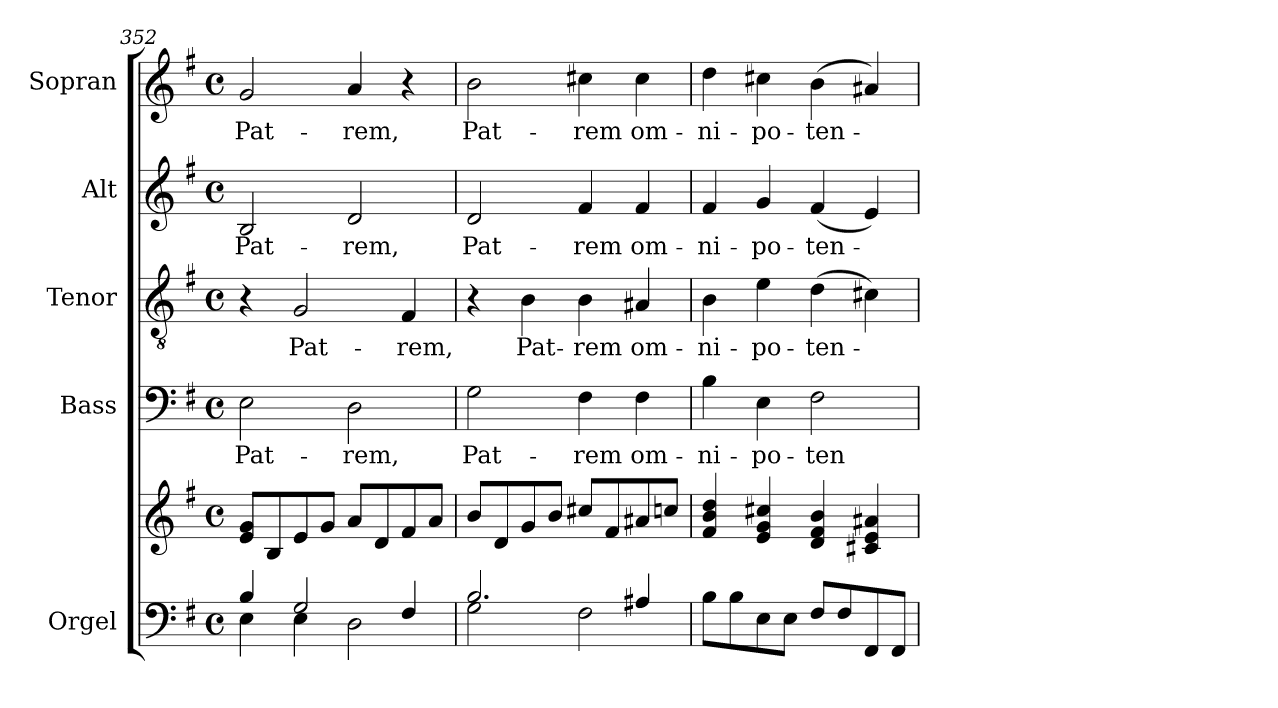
**kern	**kern	**kern	**text	**kern	**text	**kern	**text	**kern	**text
*part5	*part5	*part4	*part4	*part3	*part3	*part2	*part2	*part1	*part1
*staff6	*staff5	*staff4	*staff4	*staff3	*staff3	*staff2	*staff2	*staff1	*staff1
*I"Orgel	*	*I"Bass	*	*I"Tenor	*	*I"Alt	*	*I"Sopran	*
*I'Org.	*	*I'B	*	*I'T	*	*I'A	*	*I'S	*
*clefF4	*clefG2	*clefF4	*	*clefGv2	*	*clefG2	*	*clefG2	*
*k[f#]	*k[f#]	*k[f#]	*	*k[f#]	*	*k[f#]	*	*k[f#]	*
*G:	*G:	*G:	*	*G:	*	*G:	*	*G:	*
*M4/4	*M4/4	*M4/4	*	*M4/4	*	*M4/4	*	*M4/4	*
*met(c)	*met(c)	*met(c)	*	*met(c)	*	*met(c)	*	*met(c)	*
=352	=352	=352	=352	=352	=352	=352	=352	=352	=352
*^	*	*	*	*	*	*	*	*	*
!	!	!	!	!LO:LY:b	!	!	!	!LO:LY:b	!	!LO:LY:b
4B/	4E\	8e/ 8g/L	2E\	Pat-	4r	.	2B/	Pat-	2g/	Pat-
.	.	8B/	.	.	.	.	.	.	.	.
!	!	!	!	!	!	!LO:LY:b	!	!	!	!
2G/	4E\	8e/	.	.	2G/	Pat-	.	.	.	.
.	.	8g/J	.	.	.	.	.	.	.	.
!	!	!	!	!LO:LY:b	!	!	!	!LO:LY:b	!	!LO:LY:b
.	2D\	8a/L	2D\	-rem,	.	.	2d/	-rem,	4a/	-rem,
.	.	8d/	.	.	.	.	.	.	.	.
!	!	!	!	!	!	!LO:LY:b	!	!	!	!
4F#/	.	8f#/	.	.	4F#/	-rem,	.	.	4r	.
.	.	8a/J	.	.	.	.	.	.	.	.
=353	=353	=353	=353	=353	=353	=353	=353	=353	=353	=353
!	!	!	!	!LO:LY:b	!	!	!	!LO:LY:b	!	!LO:LY:b
2.B/	2G\	8b/L	2G\	Pat-	4r	.	2d/	Pat-	2b\	Pat-
.	.	8d/	.	.	.	.	.	.	.	.
!	!	!	!	!	!	!LO:LY:b	!	!	!	!
.	.	8g/	.	.	4B\	Pat-	.	.	.	.
.	.	8b/J	.	.	.	.	.	.	.	.
!	!	!	!	!LO:LY:b	!	!LO:LY:b	!	!LO:LY:b	!	!LO:LY:b
.	2F#\	8cc#X/L	4F#\	-rem	4B\	-rem	4f#/	-rem	4cc#X\	-rem
.	.	8f#/	.	.	.	.	.	.	.	.
!	!	!	!	!LO:LY:b	!	!LO:LY:b	!	!LO:LY:b	!	!LO:LY:b
4A#X/	.	8a#X/	4F#\	om-	4A#X/	om-	4f#/	om-	4cc#\	om-
.	.	8ccn/J	.	.	.	.	.	.	.	.
*v	*v	*	*	*	*	*	*	*	*	*
=354	=354	=354	=354	=354	=354	=354	=354	=354	=354
!	!	!	!LO:LY:b	!	!LO:LY:b	!	!LO:LY:b	!	!LO:LY:b
8B\L	4f#/ 4b/ 4dd/	4B\	-ni-	4B\	-ni-	4f#/	-ni-	4dd\	-ni-
8B\	.	.	.	.	.	.	.	.	.
!	!	!	!LO:LY:b	!	!LO:LY:b	!	!LO:LY:b	!	!LO:LY:b
8E\	4e/ 4g/ 4cc#X/	4E\	-po-	4e\	-po-	4g/	-po-	4cc#X\	-po-
8E\J	.	.	.	.	.	.	.	.	.
!	!	!	!LO:LY:b	!	!LO:LY:b	!	!LO:LY:b	!	!LO:LY:b
8F#/L	4d/ 4f#/ 4b/	2F#\	-ten-	(>4d\	-ten-	(<4f#/	-ten-	(>4b\	-ten-
8F#/	.	.	.	.	.	.	.	.	.
8FF#/	4c#X/ 4e/ 4a#X/	.	.	4c#X\)	.	4e/)	.	4a#X/)	.
8FF#/J	.	.	.	.	.	.	.	.	.
=	=	=	=	=	=	=	=	=	=
*-	*-	*-	*-	*-	*-	*-	*-	*-	*-
